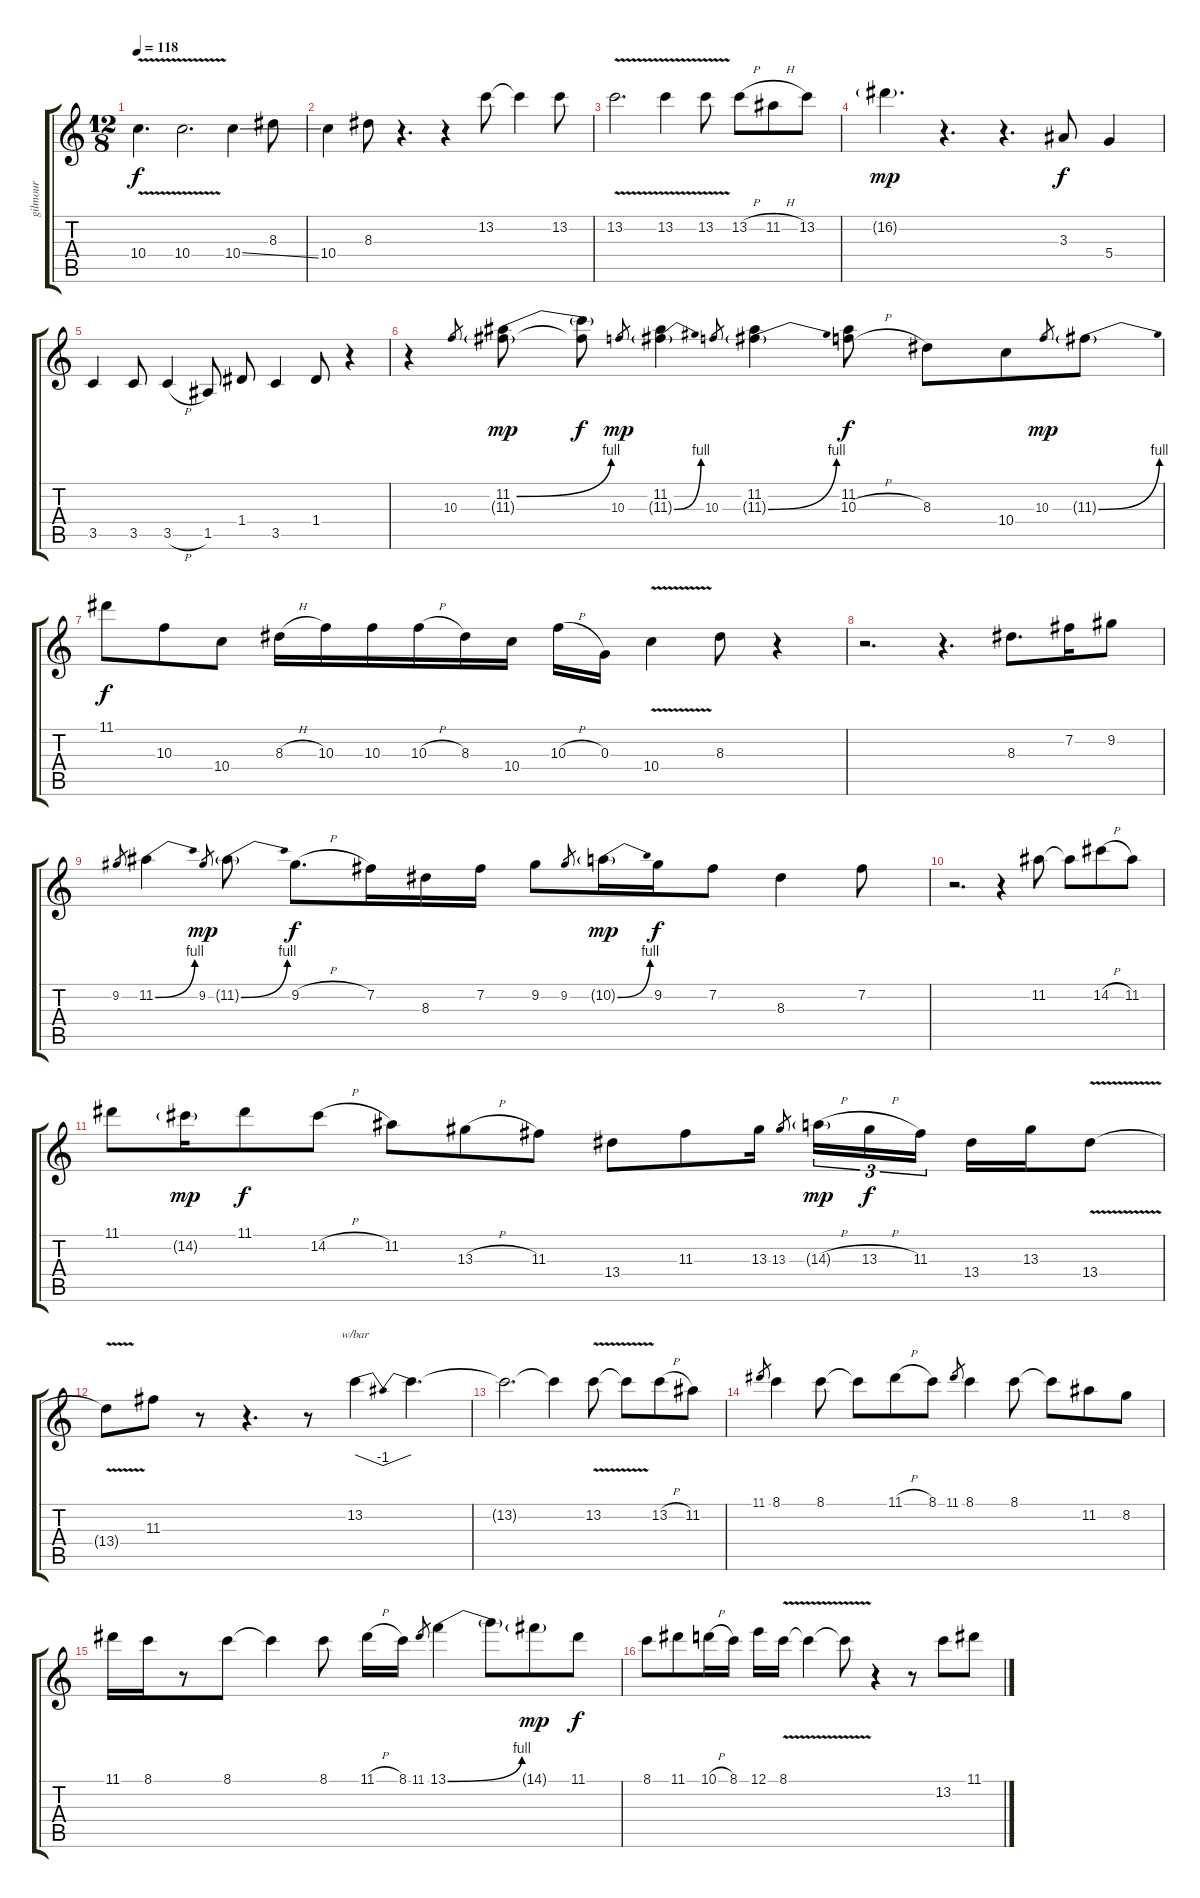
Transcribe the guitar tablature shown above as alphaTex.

\track ("gilmour" "gilmour") {instrument distortionguitar}
\staff {score tabs}
\tuning (E4 B3 G3 D3 A2 E2) {hide}
\ts (12 8)
\tempo 118
\clef g2
\ks c
10.4{v}.4{d dy f instrument distortionguitar} 10.4{v}.2{d} 10.4{ss}.4 8.3.8 |
10.4.4 8.3.8 r.4{d} r.4 13.2.8 13.2{t}.4 13.2.8 |
13.2{v}.2{d} 13.2{v}.4 13.2{v}.8 13.2{h}.8 11.2{h}.8 13.2.8 |
16.2{g}.4{d dy mp} r.4{d} r.4{d} 3.3.8{dy f} 5.4.4 |
3.5.4 3.5.8 3.5{h}.4 1.5.8 1.4.8 3.5.4 1.4.8 r.4 |
r.4 10.3.8{gr} (11.2{be (bend 0 0 60 4)} 11.3{g}).8{dy mp} (11.2{t} 11.3{t}).8{dy f} 10.3.8{gr dy mp} (11.2 11.3{be (bend 0 0 60 4) g}).4 10.3.8{gr} (11.2 11.3{be (bend 0 0 60 4) g}).4 (11.2 10.3{h}).8{dy f} 8.3.8 10.4.8 10.3.8{gr dy mp} 11.3{be (bend 0 0 60 4) g}.8 |
11.1.8{dy f} 10.3.8 10.4.8 8.3{h}.16 10.3.16 10.3.16 10.3{h}.16 8.3.16 10.4.16 10.3{h}.16 0.3.16 10.4{v}.4 8.3.8 r.4 |
r.2{d} r.4{d} 8.3.8{d} 7.2.16 9.2.8 |
9.2.8{gr} 11.2{be (bend 0 0 60 4)}.4 9.2.8{gr dy mp} 11.2{be (bend 0 0 60 4) g}.8 9.2{h}.8{d dy f} 7.2.16 8.3.16 7.2.16 9.2.8 9.2.8{gr} 10.2{be (bend 0 0 60 4) g}.16{dy mp} 9.2.16{dy f} 7.2.8 8.3.4 7.2.8 |
r.2{d} r.4 11.2.8 11.2{t}.8 14.2{h}.8 11.2.8 |
11.1.8 14.2{g}.16{dy mp} 11.1.8{dy f} 14.2{h}.8 11.2.8 13.3{h}.8 11.3.8 13.4.8 11.3.8 13.3.16 13.3.8{gr} 14.3{h g}.16{tu (3 2) dy mp} 13.3{h}.16{tu (3 2) dy f} 11.3.16{tu (3 2) beam splitsecondary} 13.4.16 13.3.16 13.4{v}.8 |
13.4{t}.8 11.3.8 r.8 r.4{d} r.8 13.2.4{tbe (dip default 0 0 30 -4 60 0)} 13.2{t}.4{d} |
13.2{t}.2{d} 13.2{t}.4 13.2{v}.8 13.2{t}.8 13.2{h}.8 11.2.8 |
11.1.8{gr} 8.1.4 8.1.8 8.1{t}.8 11.1{h}.8 8.1.8 11.1.8{gr} 8.1.4 8.1.8 8.1{t}.8 11.2.8 8.2.8 |
11.1.16 8.1.16 r.8 8.1.8 8.1{t}.4 8.1.8 11.1{h}.16 8.1.16 11.1.8{gr} 13.1{be (bend 0 0 60 4)}.4 13.1{t}.8 14.1{g}.8{dy mp} 11.1.8{dy f} |
8.1.8 11.1.8 10.1{h}.16 8.1.16 12.1.16 8.1{v}.16 8.1{v t}.4 8.1{t}.8 r.4 r.8 13.2.8 11.1.8
